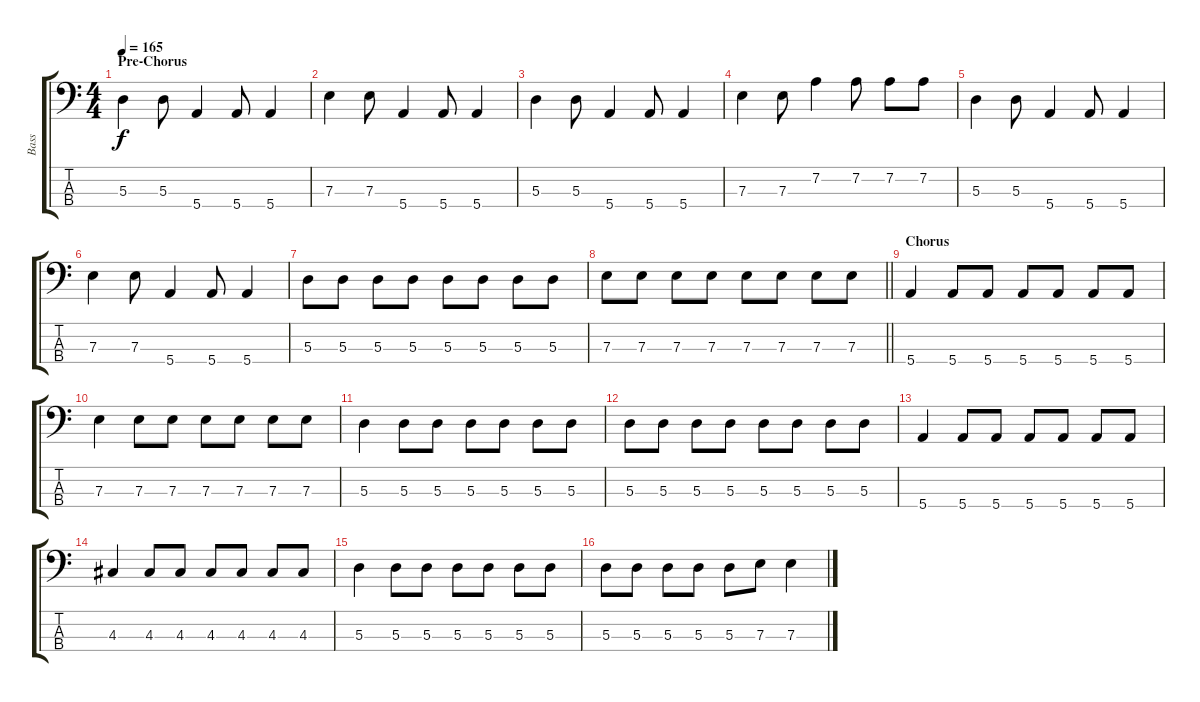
\track ("Bass" "Bass") {instrument electricbasspick}
\staff {score tabs}
\tuning (G2 D2 A1 E1) {hide}
\ts (4 4)
\section ("" "Pre-Chorus")
\tempo 165
\clef f4
\ks c
5.3.4{dy f} 5.3.8 5.4.4 5.4.8 5.4.4 |
7.3.4 7.3.8 5.4.4 5.4.8 5.4.4 |
5.3.4 5.3.8 5.4.4 5.4.8 5.4.4 |
7.3.4 7.3.8 7.2.4 7.2.8 7.2.8 7.2.8 |
5.3.4 5.3.8 5.4.4 5.4.8 5.4.4 |
7.3.4 7.3.8 5.4.4 5.4.8 5.4.4 |
5.3.8 5.3.8 5.3.8 5.3.8 5.3.8 5.3.8 5.3.8 5.3.8 |
\barLineRight lightlight
7.3.8 7.3.8 7.3.8 7.3.8 7.3.8 7.3.8 7.3.8 7.3.8 |
\section ("" "Chorus")
5.4.4 5.4.8 5.4.8 5.4.8 5.4.8 5.4.8 5.4.8 |
7.3.4 7.3.8 7.3.8 7.3.8 7.3.8 7.3.8 7.3.8 |
5.3.4 5.3.8 5.3.8 5.3.8 5.3.8 5.3.8 5.3.8 |
5.3.8 5.3.8 5.3.8 5.3.8 5.3.8 5.3.8 5.3.8 5.3.8 |
5.4.4 5.4.8 5.4.8 5.4.8 5.4.8 5.4.8 5.4.8 |
4.3.4 4.3.8 4.3.8 4.3.8 4.3.8 4.3.8 4.3.8 |
5.3.4 5.3.8 5.3.8 5.3.8 5.3.8 5.3.8 5.3.8 |
5.3.8 5.3.8 5.3.8 5.3.8 5.3.8 7.3.8 7.3.4
